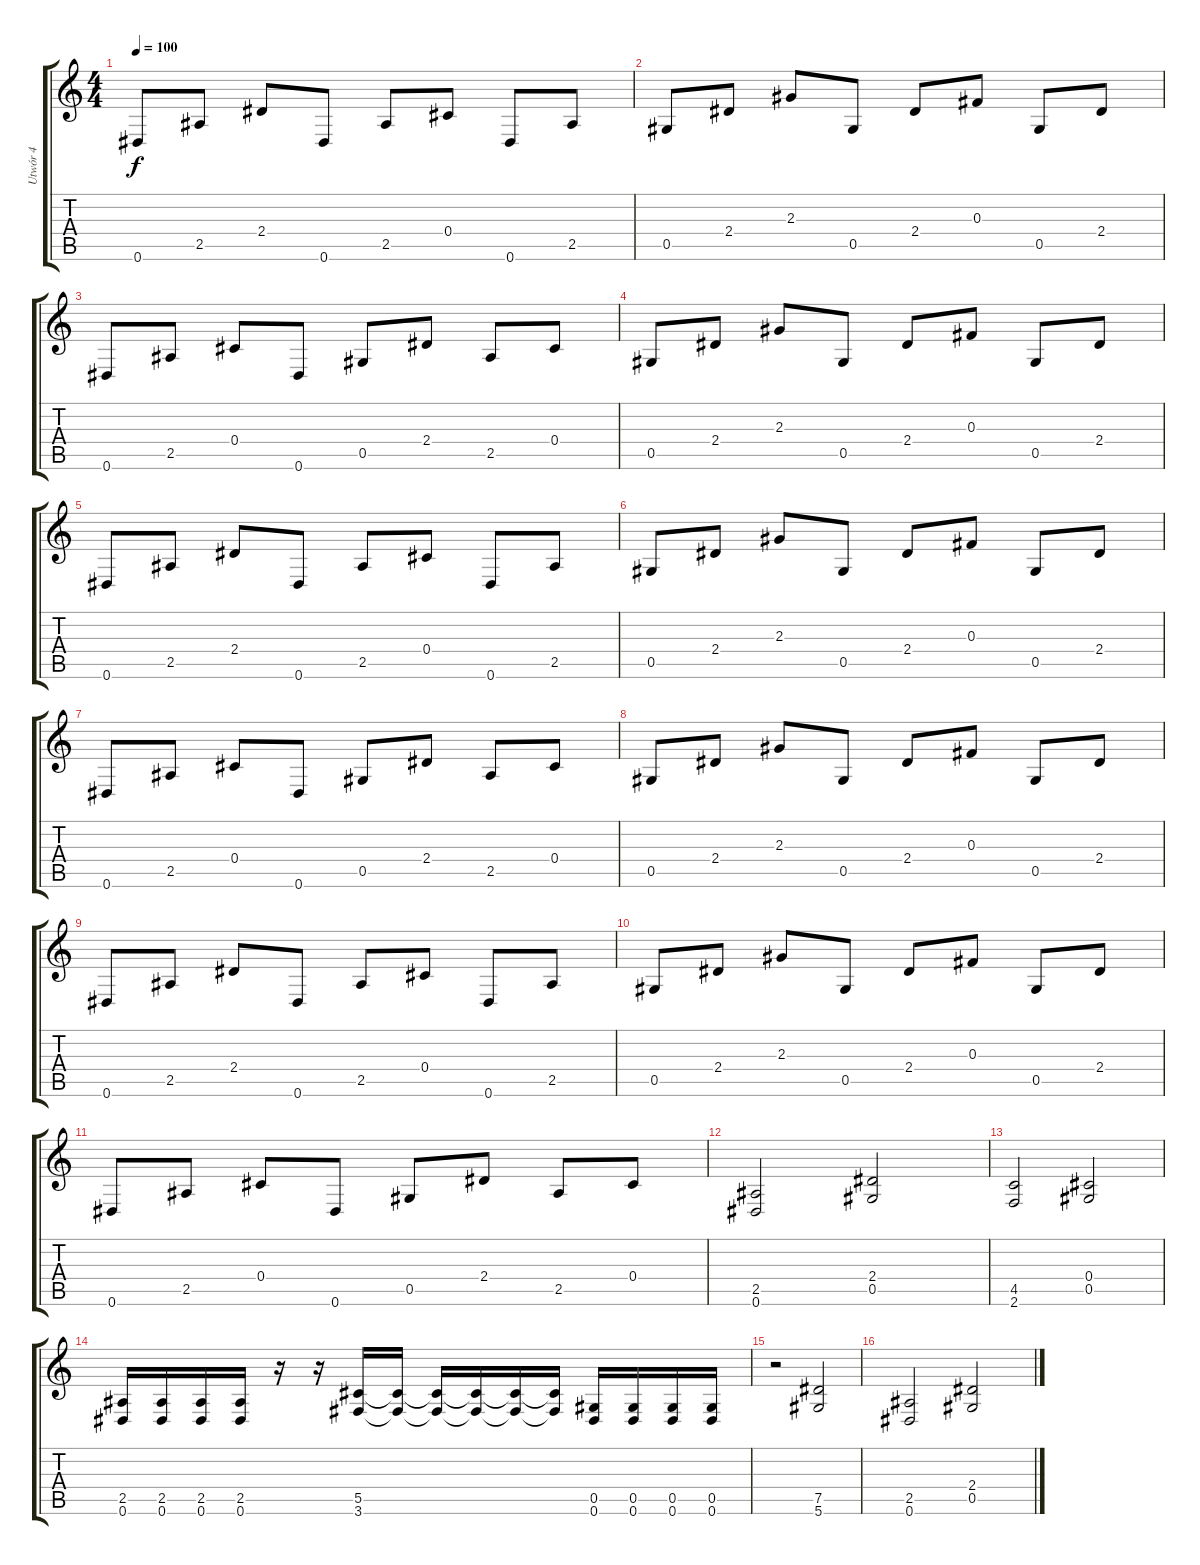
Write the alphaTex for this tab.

\track ("Utwór 4" "Utwór 4") {instrument overdrivenguitar}
\staff {score tabs}
\tuning (Eb4 Bb3 Gb3 Db3 Ab2 Eb2) {hide}
\ts (4 4)
\tempo 100
\clef g2
\ks c
0.6.8{dy f} 2.5.8 2.4.8 0.6.8 2.5.8 0.4.8 0.6.8 2.5.8 |
0.5.8 2.4.8 2.3.8 0.5.8 2.4.8 0.3.8 0.5.8 2.4.8 |
0.6.8 2.5.8 0.4.8 0.6.8 0.5.8 2.4.8 2.5.8 0.4.8 |
0.5.8 2.4.8 2.3.8 0.5.8 2.4.8 0.3.8 0.5.8 2.4.8 |
0.6.8 2.5.8 2.4.8 0.6.8 2.5.8 0.4.8 0.6.8 2.5.8 |
0.5.8 2.4.8 2.3.8 0.5.8 2.4.8 0.3.8 0.5.8 2.4.8 |
0.6.8 2.5.8 0.4.8 0.6.8 0.5.8 2.4.8 2.5.8 0.4.8 |
0.5.8 2.4.8 2.3.8 0.5.8 2.4.8 0.3.8 0.5.8 2.4.8 |
0.6.8 2.5.8 2.4.8 0.6.8 2.5.8 0.4.8 0.6.8 2.5.8 |
0.5.8 2.4.8 2.3.8 0.5.8 2.4.8 0.3.8 0.5.8 2.4.8 |
0.6.8 2.5.8 0.4.8 0.6.8 0.5.8 2.4.8 2.5.8 0.4.8 |
(2.5 0.6).2 (2.4 0.5).2 |
(4.5 2.6).2 (0.4 0.5).2 |
(2.5 0.6).16 (2.5 0.6).16 (2.5 0.6).16 (2.5 0.6).16 r.16 r.16 (5.5 3.6).16 (5.5{t} 3.6{t}).16 (5.5{t} 3.6{t}).16 (5.5{t} 3.6{t}).16 (5.5{t} 3.6{t}).16 (5.5{t} 3.6{t}).16 (0.5 0.6).16 (0.5 0.6).16 (0.5 0.6).16 (0.5 0.6).16 |
r.2 (7.5 5.6).2 |
(2.5 0.6).2 (2.4 0.5).2
